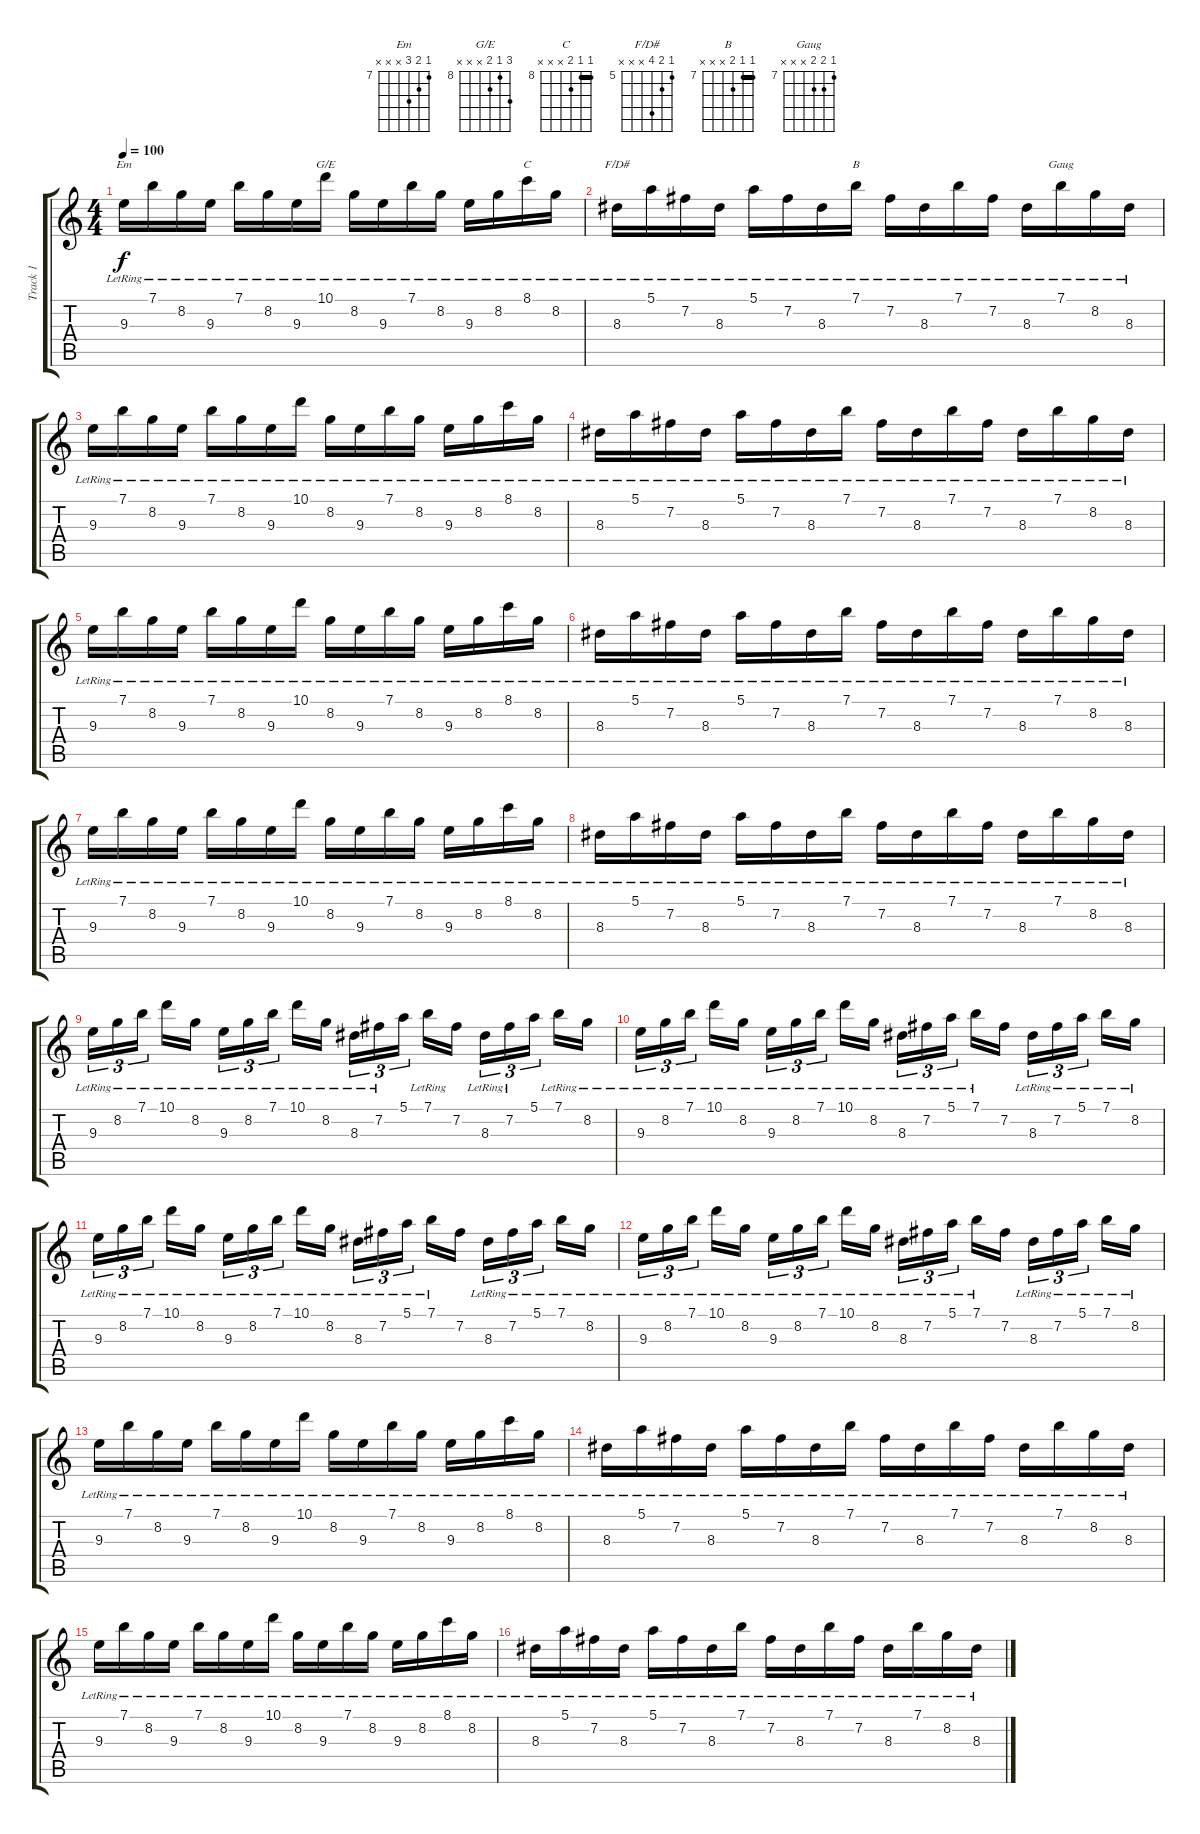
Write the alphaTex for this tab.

\track ("Track 1" "Track 1") {instrument acousticguitarnylon}
\staff {score tabs}
\tuning (E4 B3 G3 D3 A2 E2) {hide}
\chord ("Em" 7 8 9 x x x) {firstfret 7}
\chord ("G/E" 10 8 9 x x x) {firstfret 8}
\chord ("C" 8 8 9 x x x) {firstfret 8 barre 8}
\chord ("F/D#" 5 6 8 x x x) {firstfret 5}
\chord ("B" 7 7 8 x x x) {firstfret 7 barre 7}
\chord ("Gaug" 7 8 8 x x x) {firstfret 7}
\ts (4 4)
\tempo 100
\clef g2
\ks c
9.3{lr}.16{ch "Em" dy f instrument acousticguitarnylon} 7.1{lr}.16 8.2{lr}.16 9.3{lr}.16 7.1{lr}.16 8.2{lr}.16 9.3{lr}.16 10.1{lr}.16{ch "G/E"} 8.2{lr}.16 9.3{lr}.16 7.1{lr}.16 8.2{lr}.16 9.3{lr}.16 8.2{lr}.16 8.1{lr}.16{ch "C"} 8.2{lr}.16 |
8.3{lr}.16{ch "F/D#"} 5.1{lr}.16 7.2{lr}.16 8.3{lr}.16 5.1{lr}.16 7.2{lr}.16 8.3{lr}.16 7.1{lr}.16{ch "B"} 7.2{lr}.16 8.3{lr}.16 7.1{lr}.16 7.2{lr}.16 8.3{lr}.16 7.1{lr}.16{ch "Gaug"} 8.2{lr}.16 8.3{lr}.16 |
9.3{lr}.16 7.1{lr}.16 8.2{lr}.16 9.3{lr}.16 7.1{lr}.16 8.2{lr}.16 9.3{lr}.16 10.1{lr}.16 8.2{lr}.16 9.3{lr}.16 7.1{lr}.16 8.2{lr}.16 9.3{lr}.16 8.2{lr}.16 8.1{lr}.16 8.2{lr}.16 |
8.3{lr}.16 5.1{lr}.16 7.2{lr}.16 8.3{lr}.16 5.1{lr}.16 7.2{lr}.16 8.3{lr}.16 7.1{lr}.16 7.2{lr}.16 8.3{lr}.16 7.1{lr}.16 7.2{lr}.16 8.3{lr}.16 7.1{lr}.16 8.2{lr}.16 8.3{lr}.16 |
9.3{lr}.16 7.1{lr}.16 8.2{lr}.16 9.3{lr}.16 7.1{lr}.16 8.2{lr}.16 9.3{lr}.16 10.1{lr}.16 8.2{lr}.16 9.3{lr}.16 7.1{lr}.16 8.2{lr}.16 9.3{lr}.16 8.2{lr}.16 8.1{lr}.16 8.2{lr}.16 |
8.3{lr}.16 5.1{lr}.16 7.2{lr}.16 8.3{lr}.16 5.1{lr}.16 7.2{lr}.16 8.3{lr}.16 7.1{lr}.16 7.2{lr}.16 8.3{lr}.16 7.1{lr}.16 7.2{lr}.16 8.3{lr}.16 7.1{lr}.16 8.2{lr}.16 8.3{lr}.16 |
9.3{lr}.16 7.1{lr}.16 8.2{lr}.16 9.3{lr}.16 7.1{lr}.16 8.2{lr}.16 9.3{lr}.16 10.1{lr}.16 8.2{lr}.16 9.3{lr}.16 7.1{lr}.16 8.2{lr}.16 9.3{lr}.16 8.2{lr}.16 8.1{lr}.16 8.2{lr}.16 |
8.3{lr}.16 5.1{lr}.16 7.2{lr}.16 8.3{lr}.16 5.1{lr}.16 7.2{lr}.16 8.3{lr}.16 7.1{lr}.16 7.2{lr}.16 8.3{lr}.16 7.1{lr}.16 7.2{lr}.16 8.3{lr}.16 7.1{lr}.16 8.2{lr}.16 8.3{lr}.16 |
9.3{lr}.16{tu (3 2)} 8.2{lr}.16{tu (3 2)} 7.1{lr}.16{tu (3 2)} 10.1{lr}.16 8.2{lr}.16 9.3{lr}.16{tu (3 2)} 8.2{lr}.16{tu (3 2)} 7.1{lr}.16{tu (3 2)} 10.1{lr}.16 8.2{lr}.16 8.3{lr}.16{tu (3 2)} 7.2{lr}.16{tu (3 2)} 5.1.16{tu (3 2)} 7.1{lr}.16 7.2.16 8.3{lr}.16{tu (3 2)} 7.2{lr}.16{tu (3 2)} 5.1.16{tu (3 2)} 7.1{lr}.16 8.2{lr}.16 |
9.3{lr}.16{tu (3 2)} 8.2{lr}.16{tu (3 2)} 7.1{lr}.16{tu (3 2)} 10.1{lr}.16 8.2{lr}.16 9.3{lr}.16{tu (3 2)} 8.2{lr}.16{tu (3 2)} 7.1{lr}.16{tu (3 2)} 10.1{lr}.16 8.2{lr}.16 8.3{lr}.16{tu (3 2)} 7.2{lr}.16{tu (3 2)} 5.1{lr}.16{tu (3 2)} 7.1{lr}.16 7.2.16 8.3{lr}.16{tu (3 2)} 7.2{lr}.16{tu (3 2)} 5.1{lr}.16{tu (3 2)} 7.1{lr}.16 8.2{lr}.16 |
9.3{lr}.16{tu (3 2)} 8.2{lr}.16{tu (3 2)} 7.1{lr}.16{tu (3 2)} 10.1{lr}.16 8.2{lr}.16 9.3{lr}.16{tu (3 2)} 8.2{lr}.16{tu (3 2)} 7.1{lr}.16{tu (3 2)} 10.1{lr}.16 8.2{lr}.16 8.3{lr}.16{tu (3 2)} 7.2{lr}.16{tu (3 2)} 5.1{lr}.16{tu (3 2)} 7.1{lr}.16 7.2.16 8.3{lr}.16{tu (3 2)} 7.2{lr}.16{tu (3 2)} 5.1{lr}.16{tu (3 2)} 7.1{lr}.16 8.2{lr}.16 |
9.3{lr}.16{tu (3 2)} 8.2{lr}.16{tu (3 2)} 7.1{lr}.16{tu (3 2)} 10.1{lr}.16 8.2{lr}.16 9.3{lr}.16{tu (3 2)} 8.2{lr}.16{tu (3 2)} 7.1{lr}.16{tu (3 2)} 10.1{lr}.16 8.2{lr}.16 8.3{lr}.16{tu (3 2)} 7.2{lr}.16{tu (3 2)} 5.1{lr}.16{tu (3 2)} 7.1{lr}.16 7.2.16 8.3{lr}.16{tu (3 2)} 7.2{lr}.16{tu (3 2)} 5.1{lr}.16{tu (3 2)} 7.1{lr}.16 8.2{lr}.16 |
9.3{lr}.16 7.1{lr}.16 8.2{lr}.16 9.3{lr}.16 7.1{lr}.16 8.2{lr}.16 9.3{lr}.16 10.1{lr}.16 8.2{lr}.16 9.3{lr}.16 7.1{lr}.16 8.2{lr}.16 9.3{lr}.16 8.2{lr}.16 8.1{lr}.16 8.2{lr}.16 |
8.3{lr}.16 5.1{lr}.16 7.2{lr}.16 8.3{lr}.16 5.1{lr}.16 7.2{lr}.16 8.3{lr}.16 7.1{lr}.16 7.2{lr}.16 8.3{lr}.16 7.1{lr}.16 7.2{lr}.16 8.3{lr}.16 7.1{lr}.16 8.2{lr}.16 8.3{lr}.16 |
9.3{lr}.16 7.1{lr}.16 8.2{lr}.16 9.3{lr}.16 7.1{lr}.16 8.2{lr}.16 9.3{lr}.16 10.1{lr}.16 8.2{lr}.16 9.3{lr}.16 7.1{lr}.16 8.2{lr}.16 9.3{lr}.16 8.2{lr}.16 8.1{lr}.16 8.2{lr}.16 |
8.3{lr}.16 5.1{lr}.16 7.2{lr}.16 8.3{lr}.16 5.1{lr}.16 7.2{lr}.16 8.3{lr}.16 7.1{lr}.16 7.2{lr}.16 8.3{lr}.16 7.1{lr}.16 7.2{lr}.16 8.3{lr}.16 7.1{lr}.16 8.2{lr}.16 8.3{lr}.16
